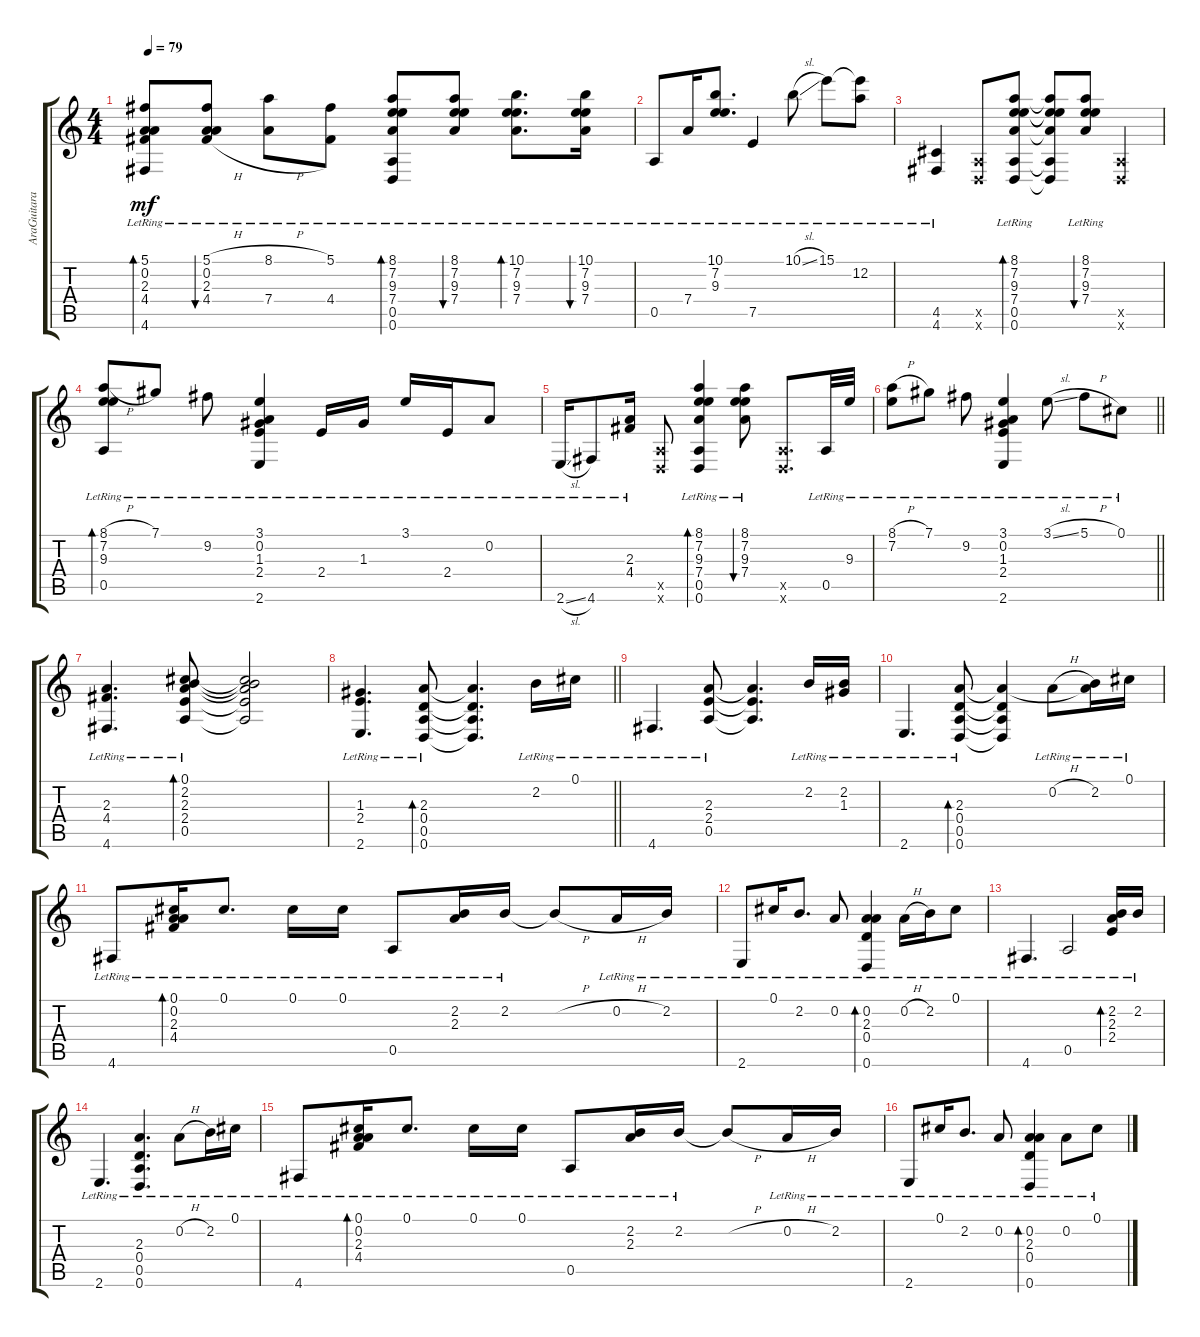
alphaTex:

\track ("AraGuitara" "AraGuitara") {instrument electricguitarjazz}
\staff {score tabs}
\tuning (Db4 A3 G3 D3 A2 D2) {hide}
\ts (4 4)
\tempo 79
\clef g2
\ks c
(5.1{lr} 0.2{lr} 2.3{lr} 4.4{lr} 4.6{lr}).8{bd 30 dy mf} (5.1{h lr} 0.2{lr} 2.3{lr} 4.4{h lr}).8{bu 30} (8.1{h lr} 7.4{h lr}).8 (5.1{lr} 4.4{lr}).8 (8.1{lr} 7.2{lr} 9.3{lr} 7.4{lr} 0.5{lr} 0.6{lr}).8{bd 30} (8.1{lr} 7.2{lr} 9.3{lr} 7.4{lr}).8{bu 30} (10.1{lr} 7.2{lr} 9.3{lr} 7.4{lr}).8{d bd 30} (10.1{lr} 7.2{lr} 9.3{lr} 7.4{lr}).16{bu 60} |
0.5{lr}.8 7.4{lr}.16 (10.1{lr} 7.2{lr} 9.3{lr}).8{d} 7.5{lr}.4 10.1{sl lr}.8 15.1{lr}.8 (15.1{t} 12.2{lr}).8 |
(4.5{lr} 4.6{lr}).4 (0.5{x} 0.6{x}).8 (8.1{lr} 7.2{lr} 9.3{lr} 7.4{lr} 0.5{lr} 0.6{lr}).8{bd 30} (8.1{t} 7.2{t} 9.3{t} 7.4{t} 0.5{t} 0.6{t}).8 (8.1{lr} 7.2{lr} 9.3{lr} 7.4{lr}).8{bu 30} (0.5{x} 0.6{x}).4 |
(8.1{h lr} 7.2{lr} 9.3{lr} 0.5{lr}).8{bd 60} 7.1{lr}.8 9.2{lr}.8 (3.1{lr} 0.2{lr} 1.3{lr} 2.4{lr} 2.6{lr}).4 2.4{lr}.16 1.3{lr}.16 3.1{lr}.16 2.4{lr}.16 0.2{lr}.8 |
2.6{sl lr}.16 4.6{lr}.8 (2.3{lr} 4.4{lr}).16 (0.5{x} 0.6{x}).8 (8.1{lr} 7.2{lr} 9.3{lr} 7.4{lr} 0.5{lr} 0.6{lr}).4{bd 30} (8.1{lr} 7.2{lr} 9.3{lr} 7.4{lr}).8{bu 30} (0.5{x} 0.6{x}).8{d} 0.5{lr}.32 9.3{lr}.32 |
\barLineRight lightlight
(8.1{h lr} 7.2{lr}).8 7.1{lr}.8 9.2{lr}.8 (3.1{lr} 0.2{lr} 1.3{lr} 2.4{lr} 2.6{lr}).4 3.1{sl lr}.8 5.1{h lr}.8 0.1{lr}.8 |
(2.3{lr} 4.4{lr} 4.6{lr}).4{d} (0.1{lr} 2.2{lr} 2.3{lr} 2.4{lr} 0.5{lr}).8{bd 30} (0.1{t} 2.2{t} 2.3{t} 2.4{t} 0.5{t}).2 |
\barLineRight lightlight
(1.3{lr} 2.4{lr} 2.6{lr}).4{d} (2.3{lr} 0.4{lr} 0.5{lr} 0.6{lr}).8{bd 30} (2.3{t} 0.4{t} 0.5{t} 0.6{t}).4{d} 2.2{lr}.16 0.1{lr}.16 |
4.6{lr}.4{d} (2.3{lr} 2.4{lr} 0.5{lr}).8 (2.3{t} 2.4{t} 0.5{t}).4{d} 2.2{lr}.16 (2.2{lr} 1.3{lr}).16 |
2.6{lr}.4{d} (2.3{lr} 0.4{lr} 0.5{lr} 0.6{lr}).8{bd 30} (2.3{t} 0.4{t} 0.5{t} 0.6{t}).4 0.2{h lr}.8 (2.2{lr} 2.3{t}).16 0.1{lr}.16 |
4.6{lr}.8 (0.1{lr} 0.2{lr} 2.3{lr} 4.4{lr}).16{bd 60} 0.1{lr}.8{d} 0.1{lr}.16 0.1{lr}.16 0.5{lr}.8 (2.2{lr} 2.3{lr}).16 2.2{lr}.16 2.2{h t}.8 0.2{h lr}.16 2.2{lr}.16 |
2.6{lr}.8 0.1{lr}.16 2.2{lr}.8{d} 0.2{lr}.8 (0.2{lr} 2.3{lr} 0.4{lr} 0.6{lr}).4{bd 30} 0.2{h lr}.16 2.2{lr}.16 0.1{lr}.8 |
4.6{lr}.4{d} 0.5{lr}.2 (2.2{lr} 2.3{lr} 2.4{lr}).16{bd 30} 2.2{lr}.16 |
2.6{lr}.4{d} (2.3{lr} 0.4{lr} 0.5{lr} 0.6{lr}).4{d} 0.2{h lr}.8 2.2{lr}.16 0.1{lr}.16 |
4.6{lr}.8 (0.1{lr} 0.2{lr} 2.3{lr} 4.4{lr}).16{bd 60} 0.1{lr}.8{d} 0.1{lr}.16 0.1{lr}.16 0.5{lr}.8 (2.2{lr} 2.3{lr}).16 2.2{lr}.16 2.2{h t}.8 0.2{h lr}.16 2.2{lr}.16 |
2.6{lr}.8 0.1{lr}.16 2.2{lr}.8{d} 0.2{lr}.8 (0.2{lr} 2.3{lr} 0.4{lr} 0.6{lr}).4{bd 30} 0.2{lr}.8 0.1{lr}.8
